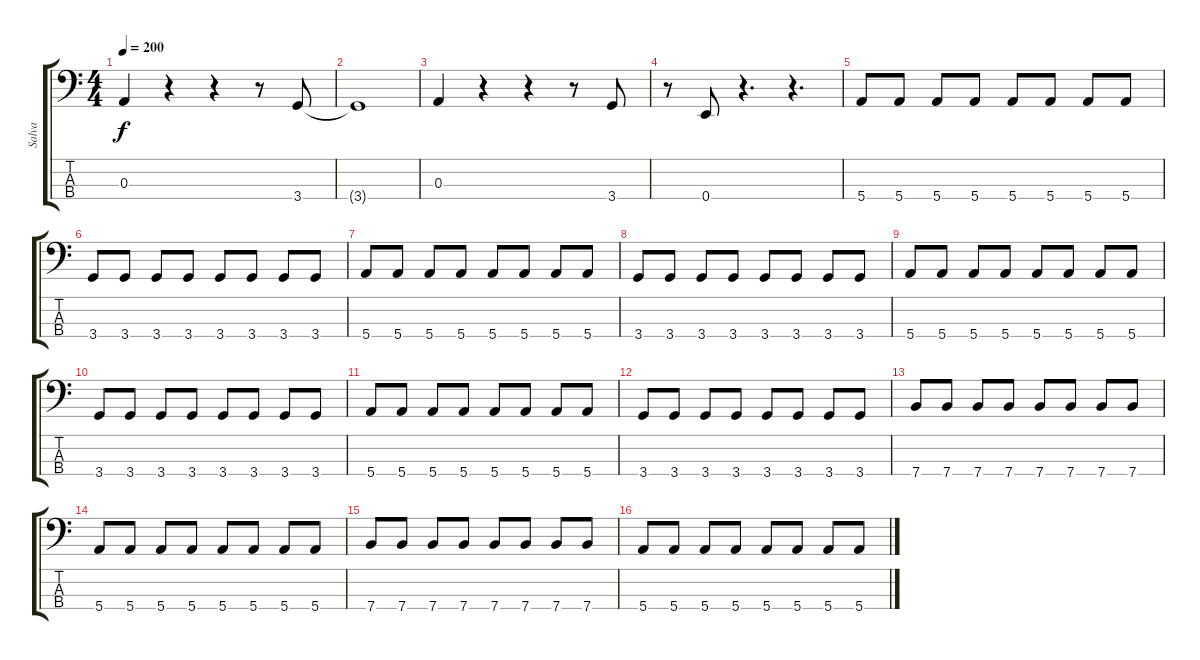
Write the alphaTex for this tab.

\track ("Salva" "Salva") {instrument electricbassfinger}
\staff {score tabs}
\tuning (G2 D2 A1 E1) {hide}
\ts (4 4)
\tempo 200
\clef f4
\ks c
0.3.4{dy f} r.4 r.4 r.8 3.4.8 |
3.4{t}.1 |
0.3.4 r.4 r.4 r.8 3.4.8 |
r.8 0.4.8 r.4{d} r.4{d} |
5.4.8 5.4.8 5.4.8 5.4.8 5.4.8 5.4.8 5.4.8 5.4.8 |
3.4.8 3.4.8 3.4.8 3.4.8 3.4.8 3.4.8 3.4.8 3.4.8 |
5.4.8 5.4.8 5.4.8 5.4.8 5.4.8 5.4.8 5.4.8 5.4.8 |
3.4.8 3.4.8 3.4.8 3.4.8 3.4.8 3.4.8 3.4.8 3.4.8 |
5.4.8 5.4.8 5.4.8 5.4.8 5.4.8 5.4.8 5.4.8 5.4.8 |
3.4.8 3.4.8 3.4.8 3.4.8 3.4.8 3.4.8 3.4.8 3.4.8 |
5.4.8 5.4.8 5.4.8 5.4.8 5.4.8 5.4.8 5.4.8 5.4.8 |
3.4.8 3.4.8 3.4.8 3.4.8 3.4.8 3.4.8 3.4.8 3.4.8 |
7.4.8 7.4.8 7.4.8 7.4.8 7.4.8 7.4.8 7.4.8 7.4.8 |
5.4.8 5.4.8 5.4.8 5.4.8 5.4.8 5.4.8 5.4.8 5.4.8 |
7.4.8 7.4.8 7.4.8 7.4.8 7.4.8 7.4.8 7.4.8 7.4.8 |
5.4.8 5.4.8 5.4.8 5.4.8 5.4.8 5.4.8 5.4.8 5.4.8
